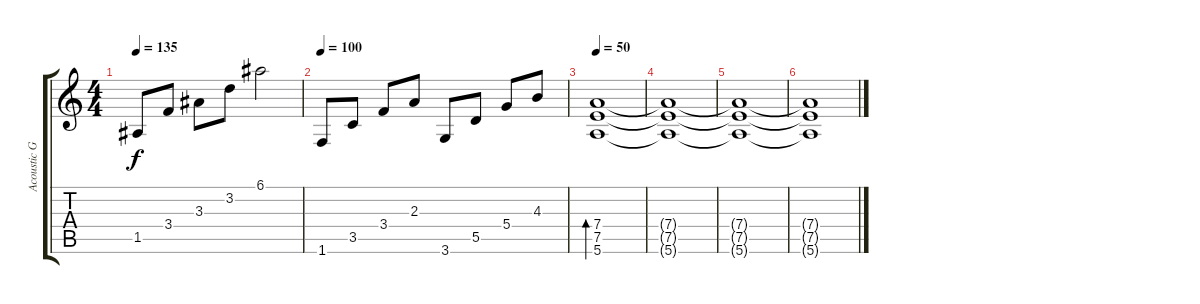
\track ("Acoustic Guitar 2" "Acoustic G") {instrument acousticguitarsteel}
\staff {score tabs}
\tuning (E4 B3 G3 D3 A2 E2) {hide}
\ts (4 4)
\tempo 135
\clef g2
\ks c
1.5.8{dy f} 3.4.8 3.3.8 3.2.8 6.1.2 |
\tempo 100
1.6.8 3.5.8 3.4.8 2.3.8 3.6.8 5.5.8 5.4.8 4.3.8 |
\tempo 50
(7.4 7.5 5.6).1{bd 480 volume 0} |
(7.4{t} 7.5{t} 5.6{t}).1 |
(7.4{t} 7.5{t} 5.6{t}).1 |
(7.4{t} 7.5{t} 5.6{t}).1
